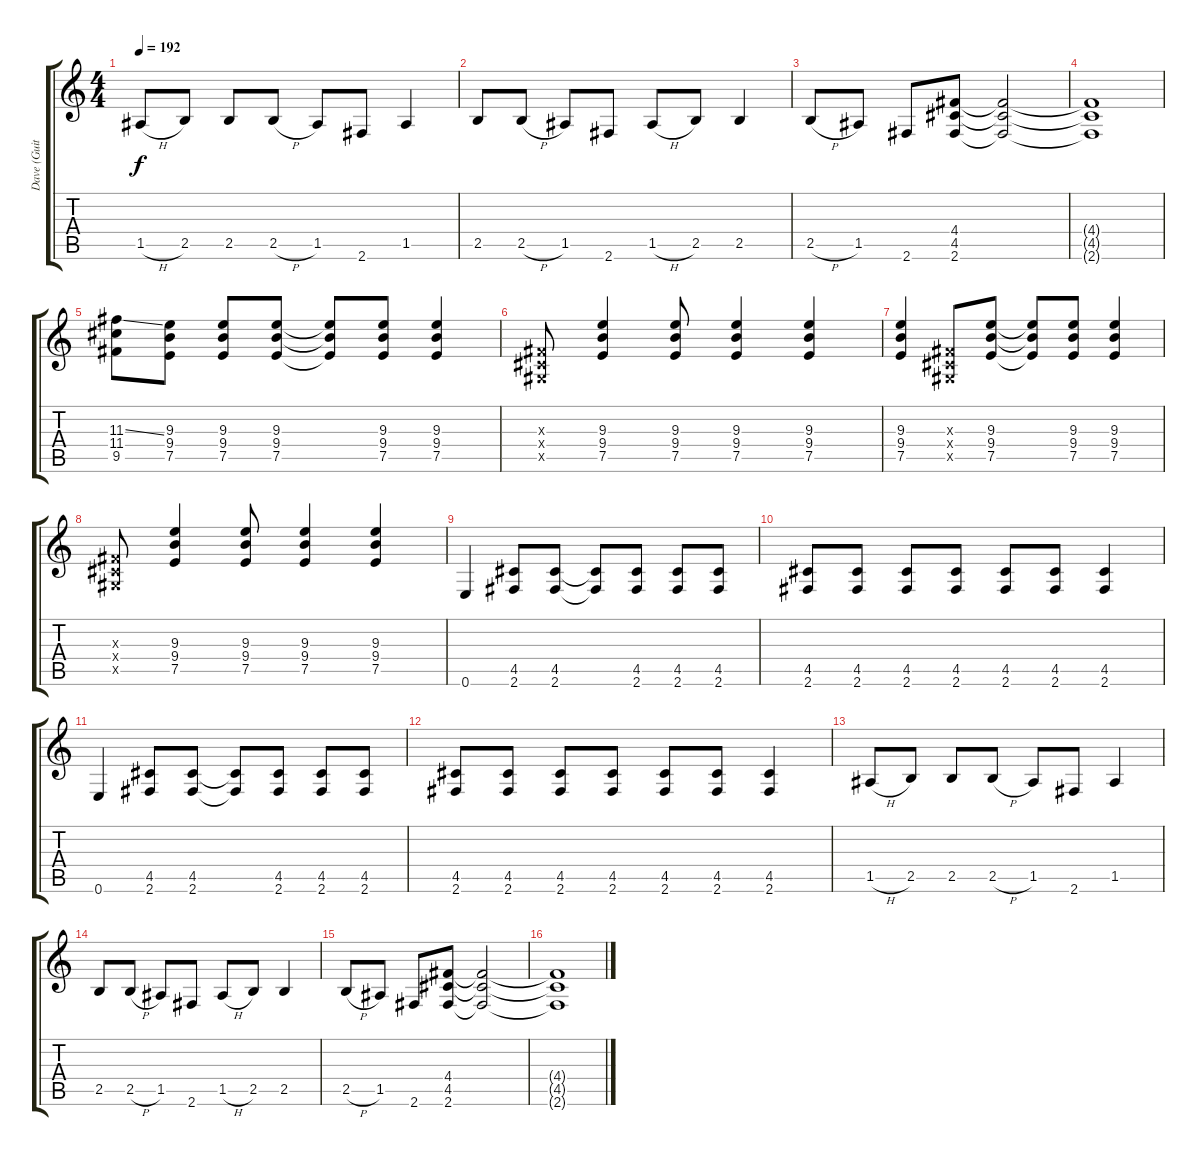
\track ("Dave (Guitar 1)" "Dave (Guit") {instrument distortionguitar}
\staff {score tabs}
\tuning (E4 B3 G3 D3 A2 E2) {hide}
\ts (4 4)
\tempo 192
\clef g2
\ks c
1.5{h}.8{dy f} 2.5.8 2.5.8 2.5{h}.8 1.5.8 2.6.8 1.5.4 |
2.5.8 2.5{h}.8 1.5.8 2.6.8 1.5{h}.8 2.5.8 2.5.4 |
2.5{h}.8 1.5.8 2.6.8 (4.4 4.5 2.6).8 (4.4{t} 4.5{t} 2.6{t}).2 |
(4.4{t} 4.5{t} 2.6{t}).1 |
(11.3{ss} 11.4 9.5).8 (9.3 9.4 7.5).8 (9.3 9.4 7.5).8 (9.3 9.4 7.5).8 (9.3{t} 9.4{t} 7.5{t}).8 (9.3 9.4 7.5).8 (9.3 9.4 7.5).4 |
(-1.3{x} -1.4{x} -1.5{x}).8 (9.3 9.4 7.5).4 (9.3 9.4 7.5).8 (9.3 9.4 7.5).4 (9.3 9.4 7.5).4 |
(9.3 9.4 7.5).4 (-1.3{x} -1.4{x} -1.5{x}).8 (9.3 9.4 7.5).8 (9.3{t} 9.4{t} 7.5{t}).8 (9.3 9.4 7.5).8 (9.3 9.4 7.5).4 |
(-1.3{x} -1.4{x} -1.5{x}).8 (9.3 9.4 7.5).4 (9.3 9.4 7.5).8 (9.3 9.4 7.5).4 (9.3 9.4 7.5).4 |
0.6.4 (4.5 2.6).8 (4.5 2.6).8 (4.5{t} 2.6{t}).8 (4.5 2.6).8 (4.5 2.6).8 (4.5 2.6).8 |
(4.5 2.6).8 (4.5 2.6).8 (4.5 2.6).8 (4.5 2.6).8 (4.5 2.6).8 (4.5 2.6).8 (4.5 2.6).4 |
0.6.4 (4.5 2.6).8 (4.5 2.6).8 (4.5{t} 2.6{t}).8 (4.5 2.6).8 (4.5 2.6).8 (4.5 2.6).8 |
(4.5 2.6).8 (4.5 2.6).8 (4.5 2.6).8 (4.5 2.6).8 (4.5 2.6).8 (4.5 2.6).8 (4.5 2.6).4 |
1.5{h}.8 2.5.8 2.5.8 2.5{h}.8 1.5.8 2.6.8 1.5.4 |
2.5.8 2.5{h}.8 1.5.8 2.6.8 1.5{h}.8 2.5.8 2.5.4 |
2.5{h}.8 1.5.8 2.6.8 (4.4 4.5 2.6).8 (4.4{t} 4.5{t} 2.6{t}).2 |
(4.4{t} 4.5{t} 2.6{t}).1
